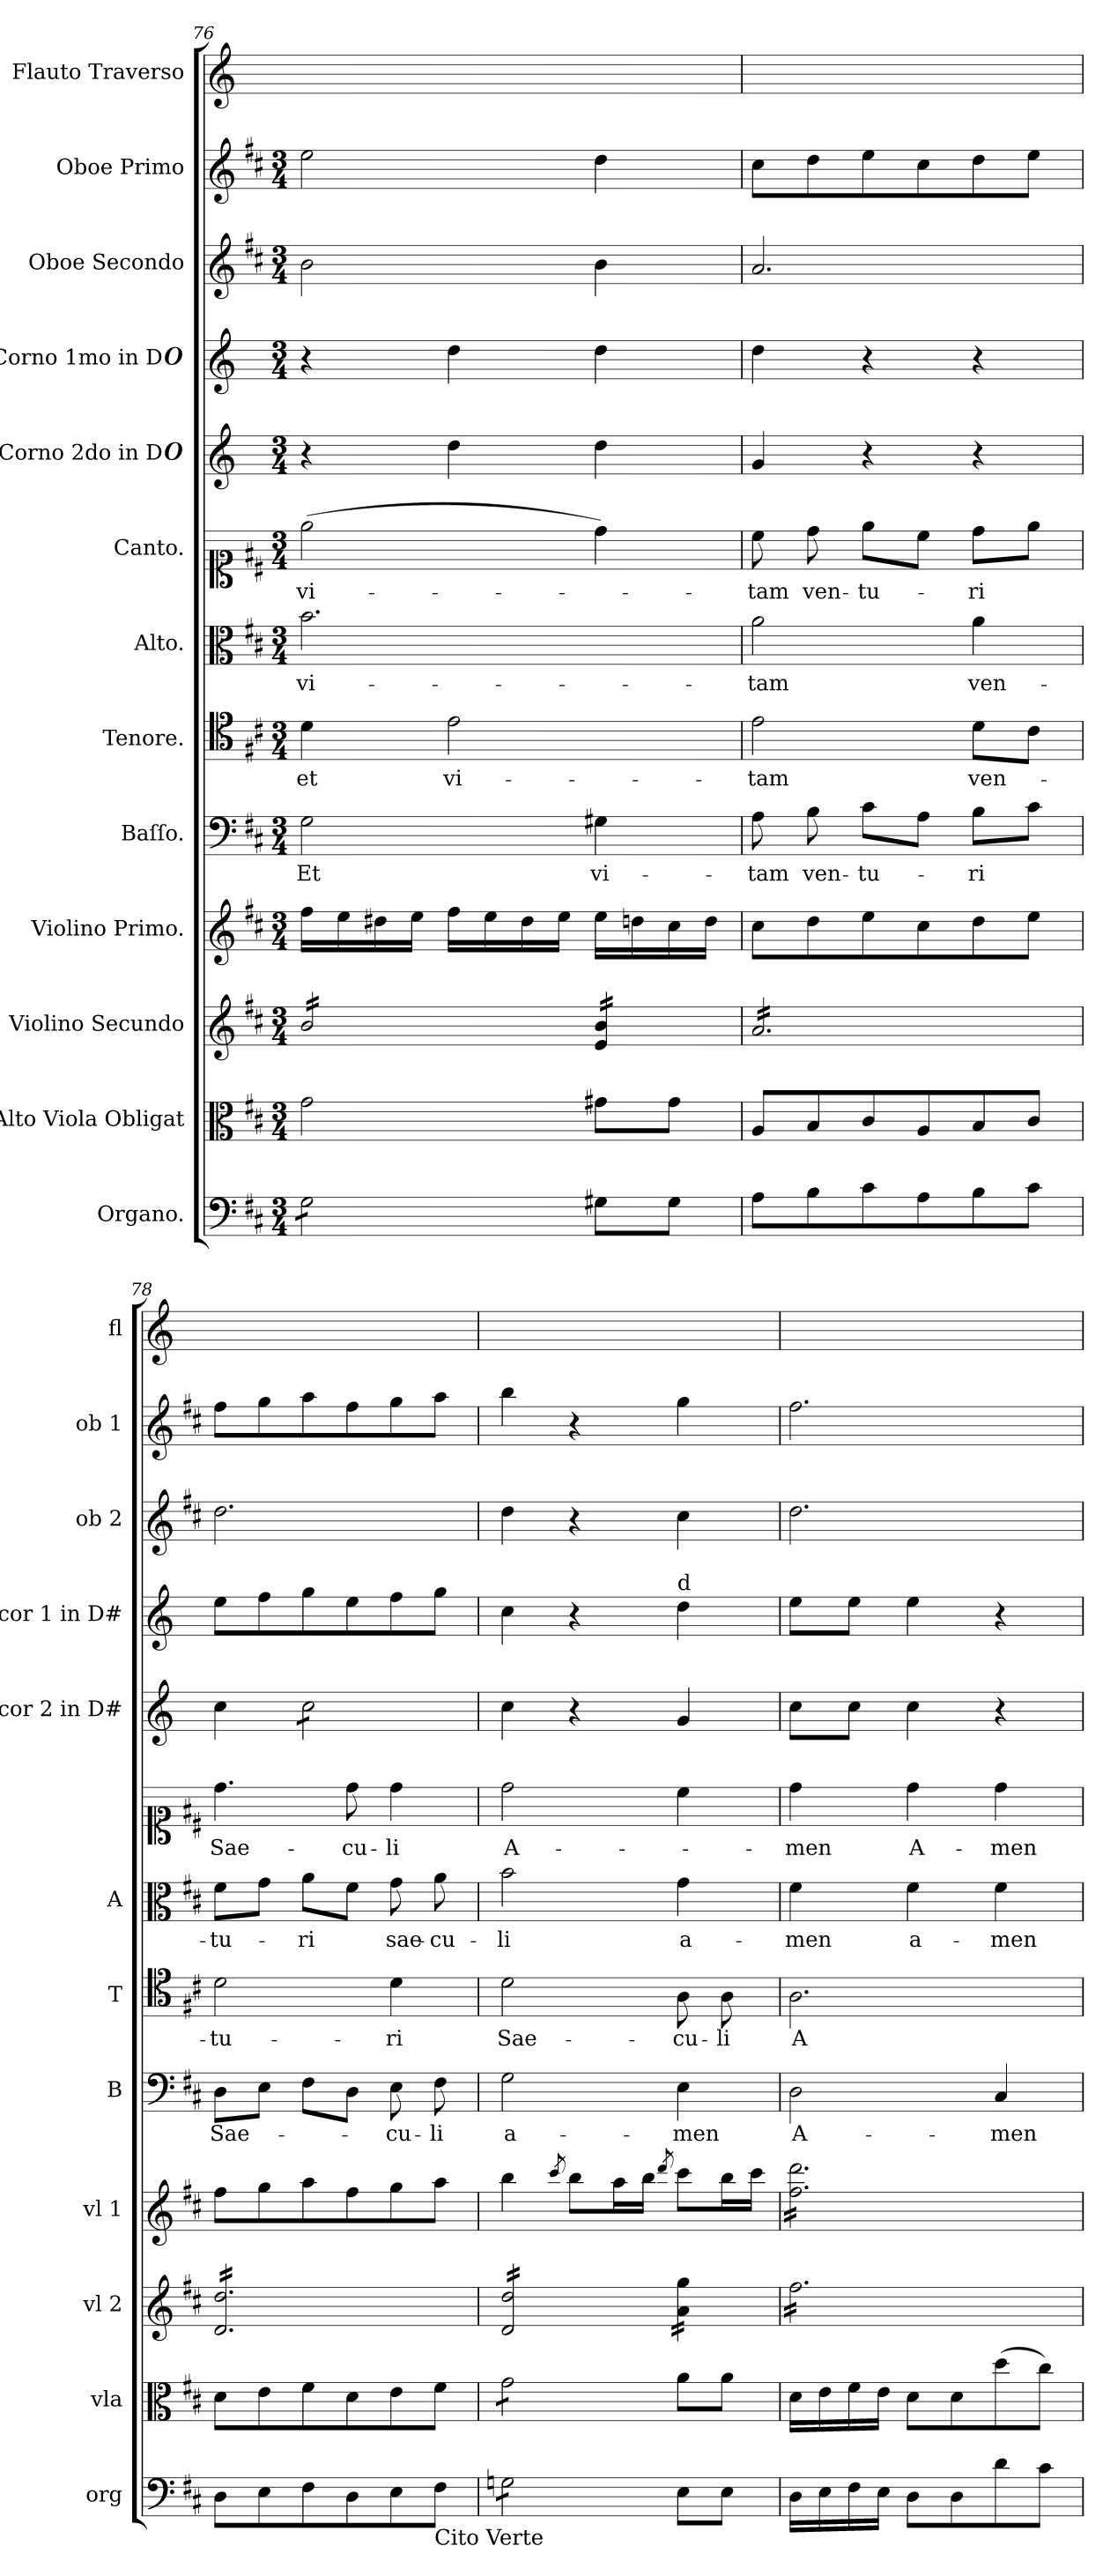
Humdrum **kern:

**kern	**kern	**kern	**kern	**kern	**text	**kern	**text	**kern	**text	**kern	**text	**kern	**kern	**kern	**kern	**kern
*part13	*part12	*part11	*part10	*part9	*part9	*part8	*part8	*part7	*part7	*part6	*part6	*part5	*part4	*part3	*part2	*part1
*staff13	*staff12	*staff11	*staff10	*staff9	*staff9	*staff8	*staff8	*staff7	*staff7	*staff6	*staff6	*staff5	*staff4	*staff3	*staff2	*staff1
*I"Organo.	*I"Alto Viola Obligat	*I"Violino Secundo	*I"Violino Primo.	*I"Baſſo.	*	*I"Tenore.	*	*I"Alto.	*	*I"Canto.	*	*I"Corno 2do in D#	*I"Corno 1mo in D#	*I"Oboe Secondo	*I"Oboe Primo	*I"Flauto Traverso
*I'org	*I'vla	*I'vl 2	*I'vl 1	*I'B	*	*I'T	*	*I'A	*	*	*	*I'cor 2 in D#	*I'cor 1 in D#	*I'ob 2	*I'ob 1	*I'fl
*clefF4	*clefC3	*clefG2	*clefG2	*clefF4	*	*clefC4	*	*clefC3	*	*clefC1	*	*clefG2	*clefG2	*clefG2	*clefG2	*clefG2
*	*	*	*	*	*	*	*	*	*	*	*	*ITrd6c10	*ITrd6c10	*	*	*
*k[f#c#]	*k[f#c#]	*k[f#c#]	*k[f#c#]	*k[f#c#]	*	*k[f#c#]	*	*k[f#c#]	*	*k[f#c#]	*	*k[f#c#]	*k[f#c#]	*k[f#c#]	*k[f#c#]	*
*D:	*D:	*D:	*D:	*D:	*	*D:	*	*D:	*	*D:	*	*	*	*D:	*D:	*
*M3/4	*M3/4	*M3/4	*M3/4	*M3/4	*	*M3/4	*	*M3/4	*	*M3/4	*	*M3/4	*M3/4	*M3/4	*M3/4	*
=76	=76	=76	=76	=76	=76	=76	=76	=76	=76	=76	=76	=76	=76	=76	=76	=76
*tremolo	*	*	*	*	*	*	*	*	*	*	*	*	*	*	*	*
*	*	*tremolo	*	*	*	*	*	*	*	*	*	*	*	*	*	*
8G\L	2g\	16b/LL	16ff#\LL	2G\	Et	4d\	et	2.b\	vi-	(2ee\	vi-	4r	4r	2b\	2ee\	2.ryy
.	.	16b/	16ee\	.	.	.	.	.	.	.	.	.	.	.	.	.
8G\	.	16b/	16dd#X\	.	.	.	.	.	.	.	.	.	.	.	.	.
.	.	16b/	16ee\JJ	.	.	.	.	.	.	.	.	.	.	.	.	.
8G\	.	16b/	16ff#\LL	.	.	2e\	vi-	.	.	.	.	4e\	4e\	.	.	.
.	.	16b/	16ee\	.	.	.	.	.	.	.	.	.	.	.	.	.
8G\J	.	16b/	16dd#\	.	.	.	.	.	.	.	.	.	.	.	.	.
*Xtremolo	*	*	*	*	*	*	*	*	*	*	*	*	*	*	*	*
.	.	16b/JJ	16ee\JJ	.	.	.	.	.	.	.	.	.	.	.	.	.
8G#X\L	8g#X\L	16e/ 16b/LL	16ee\LL	4G#X\	vi-	.	.	.	.	4dd\)	.	4e\	4e\	4b\	4dd\	.
.	.	16e/ 16b/	16ddn\	.	.	.	.	.	.	.	.	.	.	.	.	.
8G#\J	8g#\J	16e/ 16b/	16cc#\	.	.	.	.	.	.	.	.	.	.	.	.	.
.	.	16e/ 16b/JJ	16dd\JJ	.	.	.	.	.	.	.	.	.	.	.	.	.
=77	=77	=77	=77	=77	=77	=77	=77	=77	=77	=77	=77	=77	=77	=77	=77	=77
8A\L	8A/L	16a/LL	8cc#\L	8A\	-tam	2e\	-tam	2a\	-tam	8cc#\	-tam	4A/	4e\	2.a/	8cc#\L	2.ryy
.	.	16a/	.	.	.	.	.	.	.	.	.	.	.	.	.	.
8B\	8B/	16a/	8dd\	8B\	ven-	.	.	.	.	8dd\	ven-	.	.	.	8dd\	.
.	.	16a/	.	.	.	.	.	.	.	.	.	.	.	.	.	.
8c#\	8c#/	16a/	8ee\	8c#\L	-tu-	.	.	.	.	8ee\L	-tu-	4r	4r	.	8ee\	.
.	.	16a/	.	.	.	.	.	.	.	.	.	.	.	.	.	.
8A\	8A/	16a/	8cc#\	8A\J	.	.	.	.	.	8cc#\J	.	.	.	.	8cc#\	.
.	.	16a/	.	.	.	.	.	.	.	.	.	.	.	.	.	.
8B\	8B/	16a/	8dd\	8B\L	-ri	8d\L	ven-	4a\	ven-	8dd\L	-ri	4r	4r	.	8dd\	.
.	.	16a/	.	.	.	.	.	.	.	.	.	.	.	.	.	.
8c#\J	8c#/J	16a/	8ee\J	8c#\J	.	8c#\J	.	.	.	8ee\J	.	.	.	.	8ee\J	.
.	.	16a/JJ	.	.	.	.	.	.	.	.	.	.	.	.	.	.
=78	=78	=78	=78	=78	=78	=78	=78	=78	=78	=78	=78	=78	=78	=78	=78	=78
8D\L	8d\L	16d/ 16dd/LL	8ff#\L	8D\L	Sae-	2d\	-tu-	8f#\L	-tu-	4.dd\	Sae-	4d\	8f#\L	2.dd\	8ff#\L	2.ryy
.	.	16d/ 16dd/	.	.	.	.	.	.	.	.	.	.	.	.	.	.
8E\	8e\	16d/ 16dd/	8gg\	8E\J	.	.	.	8g\J	.	.	.	.	8g\	.	8gg\	.
.	.	16d/ 16dd/	.	.	.	.	.	.	.	.	.	.	.	.	.	.
*	*	*	*	*	*	*	*	*	*	*	*	*tremolo	*	*	*	*
8F#\	8f#\	16d/ 16dd/	8aa\	8F#\L	.	.	.	8a\L	-ri	.	.	8d\L	8a\	.	8aa\	.
.	.	16d/ 16dd/	.	.	.	.	.	.	.	.	.	.	.	.	.	.
8D\	8d\	16d/ 16dd/	8ff#\	8D\J	.	.	.	8f#\J	.	8dd\	-cu-	8d\	8f#\	.	8ff#\	.
.	.	16d/ 16dd/	.	.	.	.	.	.	.	.	.	.	.	.	.	.
8E\	8e\	16d/ 16dd/	8gg\	8E\	-cu-	4d\	-ri	8g\	sae-	4dd\	-li	8d\	8g\	.	8gg\	.
.	.	16d/ 16dd/	.	.	.	.	.	.	.	.	.	.	.	.	.	.
!LO:TX:b:t=Cito Verte	!	!	!	!	!	!	!	!	!	!	!	!	!	!	!	!
8F#\J	8f#\J	16d/ 16dd/	8aa\J	8F#\	-li	.	.	8a\	-cu-	.	.	8d\J	8a\J	.	8aa\J	.
*	*	*	*	*	*	*	*	*	*	*	*	*Xtremolo	*	*	*	*
.	.	16d/ 16dd/JJ	.	.	.	.	.	.	.	.	.	.	.	.	.	.
=79	=79	=79	=79	=79	=79	=79	=79	=79	=79	=79	=79	=79	=79	=79	=79	=79
*tremolo	*	*	*	*	*	*	*	*	*	*	*	*	*	*	*	*
*	*tremolo	*	*	*	*	*	*	*	*	*	*	*	*	*	*	*
8Gn\L	8g\L	16d/ 16dd/LL	4bb\	2G\	a-	2d\	Sae-	2b\	-li	2dd\	A-	4d\	4d\	4dd\	4bb\	2.ryy
.	.	16d/ 16dd/	.	.	.	.	.	.	.	.	.	.	.	.	.	.
8Gn\	8g\	16d/ 16dd/	.	.	.	.	.	.	.	.	.	.	.	.	.	.
.	.	16d/ 16dd/	.	.	.	.	.	.	.	.	.	.	.	.	.	.
.	.	.	8qccc#/	.	.	.	.	.	.	.	.	.	.	.	.	.
8Gn\	8g\	16d/ 16dd/	8bb\L	.	.	.	.	.	.	.	.	4r	4r	4r	4r	.
.	.	16d/ 16dd/	.	.	.	.	.	.	.	.	.	.	.	.	.	.
8Gn\J	8g\J	16d/ 16dd/	16aa\L	.	.	.	.	.	.	.	.	.	.	.	.	.
*	*Xtremolo	*	*	*	*	*	*	*	*	*	*	*	*	*	*	*
*Xtremolo	*	*	*	*	*	*	*	*	*	*	*	*	*	*	*	*
.	.	16d/ 16dd/JJ	16bb\JJ	.	.	.	.	.	.	.	.	.	.	.	.	.
.	.	.	8qddd/	.	.	.	.	.	.	.	.	.	.	.	.	.
!	!	!	!	!	!	!	!	!	!	!	!	!	!LO:TX:a:t=d	!	!	!
8E\L	8a\L	16a\ 16gg\LL	8ccc#\L	4E\	-men	8A\	-cu-	4g\	a-	4cc#\	.	4A/	4e\	4cc#\	4gg\	.
.	.	16a\ 16gg\	.	.	.	.	.	.	.	.	.	.	.	.	.	.
8E\J	8a\J	16a\ 16gg\	16bb\L	.	.	8A\	-li	.	.	.	.	.	.	.	.	.
.	.	16a\ 16gg\JJ	16ccc#\JJ	.	.	.	.	.	.	.	.	.	.	.	.	.
=80	=80	=80	=80	=80	=80	=80	=80	=80	=80	=80	=80	=80	=80	=80	=80	=80
!	!	!	!	!	!LO:LY:i	!	!	!	!	!	!	!	!	!	!	!
*	*	*	*tremolo	*	*	*	*	*	*	*	*	*	*	*	*	*
16D\LL	16d\LL	16ff#\LL	16ff#\ 16ddd\LL	2D\	A-	2.A\	A-	4f#\	-men	4dd\	-men	8d\L	8f#\L	2.dd\	2.ff#\	2.ryy
16E\	16e\	16ff#\	16ff#\ 16ddd\	.	.	.	.	.	.	.	.	.	.	.	.	.
16F#\	16f#\	16ff#\	16ff#\ 16ddd\	.	.	.	.	.	.	.	.	8d\J	8f#\J	.	.	.
16E\JJ	16e\JJ	16ff#\	16ff#\ 16ddd\	.	.	.	.	.	.	.	.	.	.	.	.	.
!	!	!	!	!	!	!	!	!	!	!	!LO:LY:i	!	!	!	!	!
8D\L	8d\L	16ff#\	16ff#\ 16ddd\	.	.	.	.	4f#\	a-	4dd\	A-	4d\	4f#\	.	.	.
.	.	16ff#\	16ff#\ 16ddd\	.	.	.	.	.	.	.	.	.	.	.	.	.
8D\	8d\	16ff#\	16ff#\ 16ddd\	.	.	.	.	.	.	.	.	.	.	.	.	.
.	.	16ff#\	16ff#\ 16ddd\	.	.	.	.	.	.	.	.	.	.	.	.	.
!	!	!	!	!	!LO:LY:i	!	!	!	!	!	!LO:LY:i	!	!	!	!	!
8d\	(8dd\	16ff#\	16ff#\ 16ddd\	4C#/	-men	.	.	4f#\	-men	4dd\	-men	4r	4r	.	.	.
.	.	16ff#\	16ff#\ 16ddd\	.	.	.	.	.	.	.	.	.	.	.	.	.
8c#\J	8cc#\J)	16ff#\	16ff#\ 16ddd\	.	.	.	.	.	.	.	.	.	.	.	.	.
.	.	16ff#\JJ	16ff#\ 16ddd\JJ	.	.	.	.	.	.	.	.	.	.	.	.	.
*	*	*	*Xtremolo	*	*	*	*	*	*	*	*	*	*	*	*	*
*	*	*Xtremolo	*	*	*	*	*	*	*	*	*	*	*	*	*	*
=	=	=	=	=	=	=	=	=	=	=	=	=	=	=	=	=
*-	*-	*-	*-	*-	*-	*-	*-	*-	*-	*-	*-	*-	*-	*-	*-	*-
